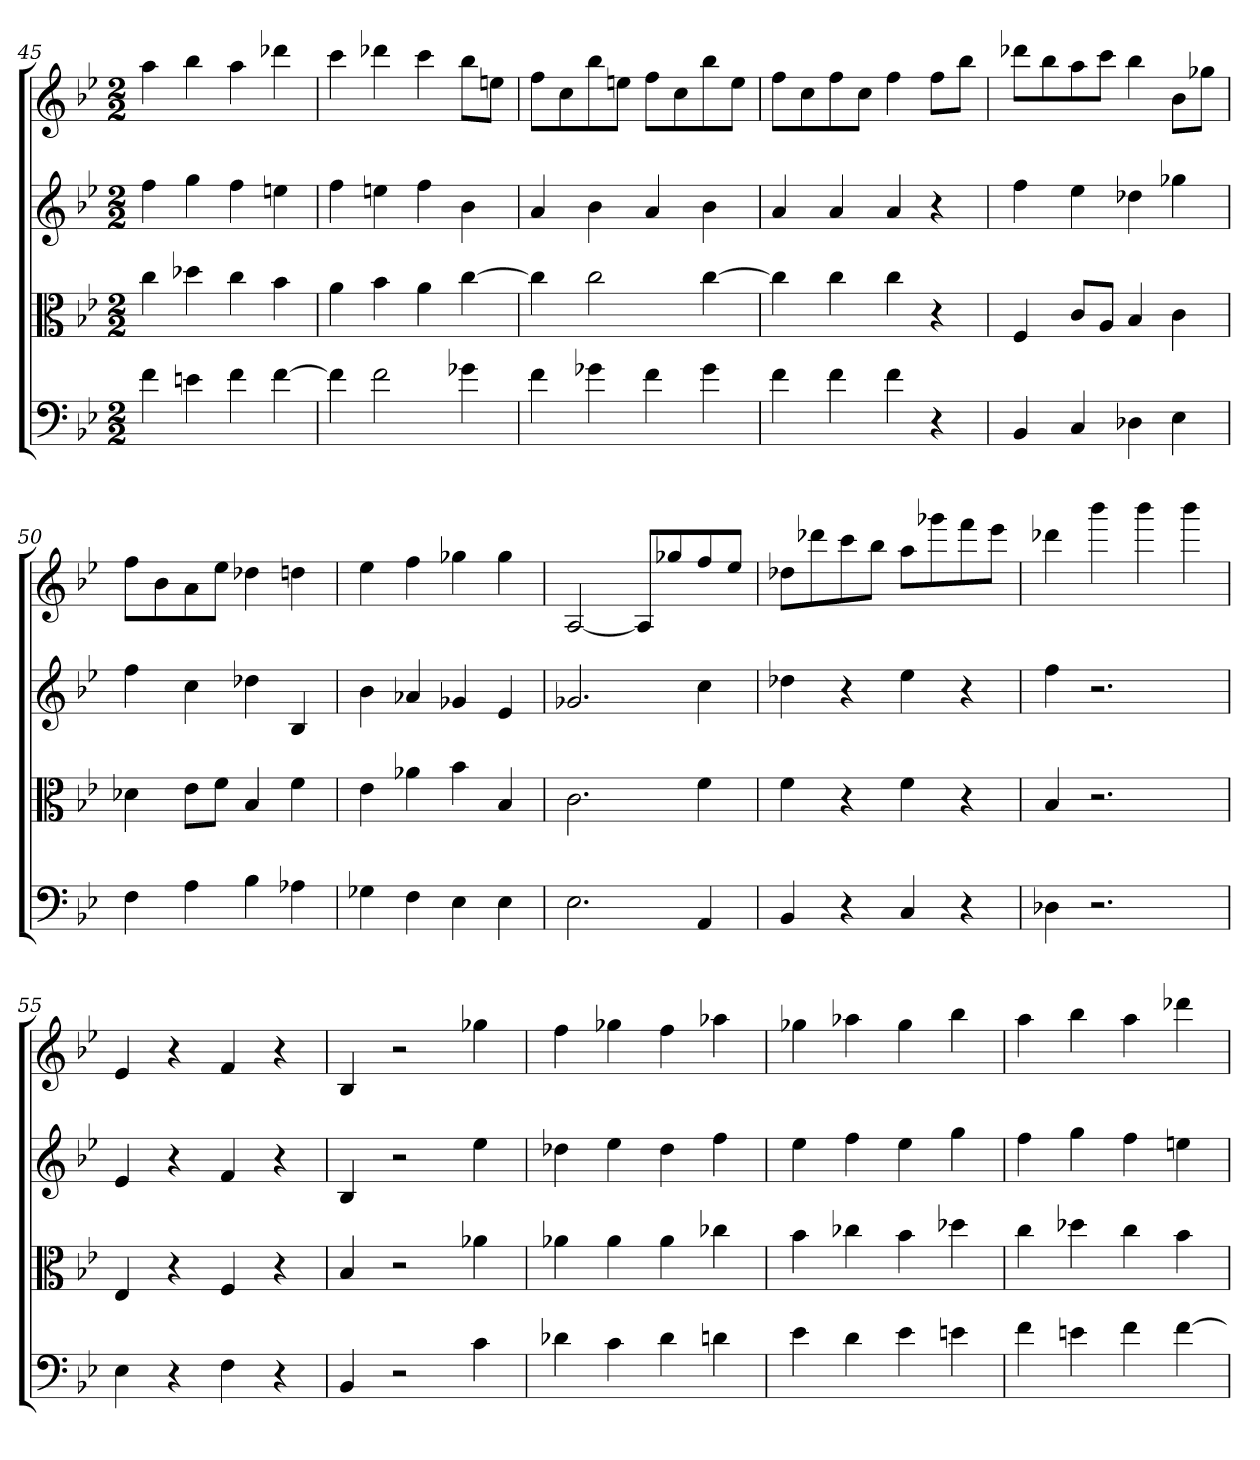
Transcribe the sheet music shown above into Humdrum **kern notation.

**kern	**kern	**kern	**kern
*part4	*part3	*part2	*part1
*staff4	*staff3	*staff2	*staff1
*clefF4	*clefC3	*	*
*k[b-e-]	*k[b-e-]	*k[b-e-]	*k[b-e-]
*B-:	*B-:	*B-:	*B-:
*M2/2	*M2/2	*M2/2	*M2/2
=45	=45	=45	=45
4f	4cc	4ff	4aa
4en	4dd-X	4gg	4bb-
4f	4cc	4ff	4aa
[4f	4b-	4een	4ddd-X
=46	=46	=46	=46
4f]	4a	4ff	4ccc
2f	4b-	4een	4ddd-X
.	4a	4ff	4ccc
4g-X	[4cc	4b-	8bb-L
.	.	.	8eenJ
=47	=47	=47	=47
4f	4cc]	4a	8ffL
.	.	.	8cc
4g-X	2cc	4b-	8bb-
.	.	.	8eenJ
4f	.	4a	8ffL
.	.	.	8cc
4g-	[4cc	4b-	8bb-
.	.	.	8eeJ
=48	=48	=48	=48
4f	4cc]	4a	8ffL
.	.	.	8cc
4f	4cc	4a	8ff
.	.	.	8ccJ
4f	4cc	4a	4ff
4r	4r	4r	8ffL
.	.	.	8bb-J
=49	=49	=49	=49
4BB-	4F	4ff	8ddd-XL
.	.	.	8bb-
4C	8c/L	4ee-	8aa
.	8A/J	.	8cccJ
4D-X	4B-	4dd-X	4bb-
4E-	4c	4gg-X	8b-L
.	.	.	8gg-XJ
=50	=50	=50	=50
4F	4d-X	4ff	8ffL
.	.	.	8b-
4A	8e-\L	4cc	8a
.	8f\J	.	8ee-J
4B-	4B-	4dd-X	4dd-X
4A-X	4f	4B-	4ddn
=51	=51	=51	=51
4G-X	4e-	4b-	4ee-
4F	4a-X	4a-X	4ff
4E-	4b-	4g-X	4gg-X
4E-	4B-	4e-	4gg-
=52	=52	=52	=52
2.E-	2.c	2.g-X	[2A
.	.	.	8AL]
.	.	.	8gg-X
4AA	4f	4cc	8ff
.	.	.	8ee-J
=53	=53	=53	=53
4BB-	4f	4dd-X	8dd-XL
.	.	.	8ddd-X
4r	4r	4r	8ccc
.	.	.	8bb-J
4C	4f	4ee-	8aaL
.	.	.	8ggg-X
4r	4r	4r	8fff
.	.	.	8eee-J
=54	=54	=54	=54
4D-X	4B-	4ff	4ddd-X
2.r	2.r	2.r	4bbb-
.	.	.	4bbb-
.	.	.	4bbb-
=55	=55	=55	=55
4E-	4E-	4e-	4e-
4r	4r	4r	4r
4F	4F	4f	4f
4r	4r	4r	4r
=56	=56	=56	=56
4BB-	4B-	4B-	4B-
2r	2r	2r	2r
4c	4a-X	4ee-	4gg-X
=57	=57	=57	=57
4d-X	4a-X	4dd-X	4ff
4c	4a-	4ee-	4gg-X
4d-	4a-	4dd-	4ff
4dn	4cc-X	4ff	4aa-X
=58	=58	=58	=58
4e-	4b-	4ee-	4gg-X
4d	4cc-X	4ff	4aa-X
4e-	4b-	4ee-	4gg-
4en	4dd-X	4gg	4bb-
=59	=59	=59	=59
4f	4cc	4ff	4aa
4en	4dd-X	4gg	4bb-
4f	4cc	4ff	4aa
[4f	4b-	4een	4ddd-X
=	=	=	=
*-	*-	*-	*-
